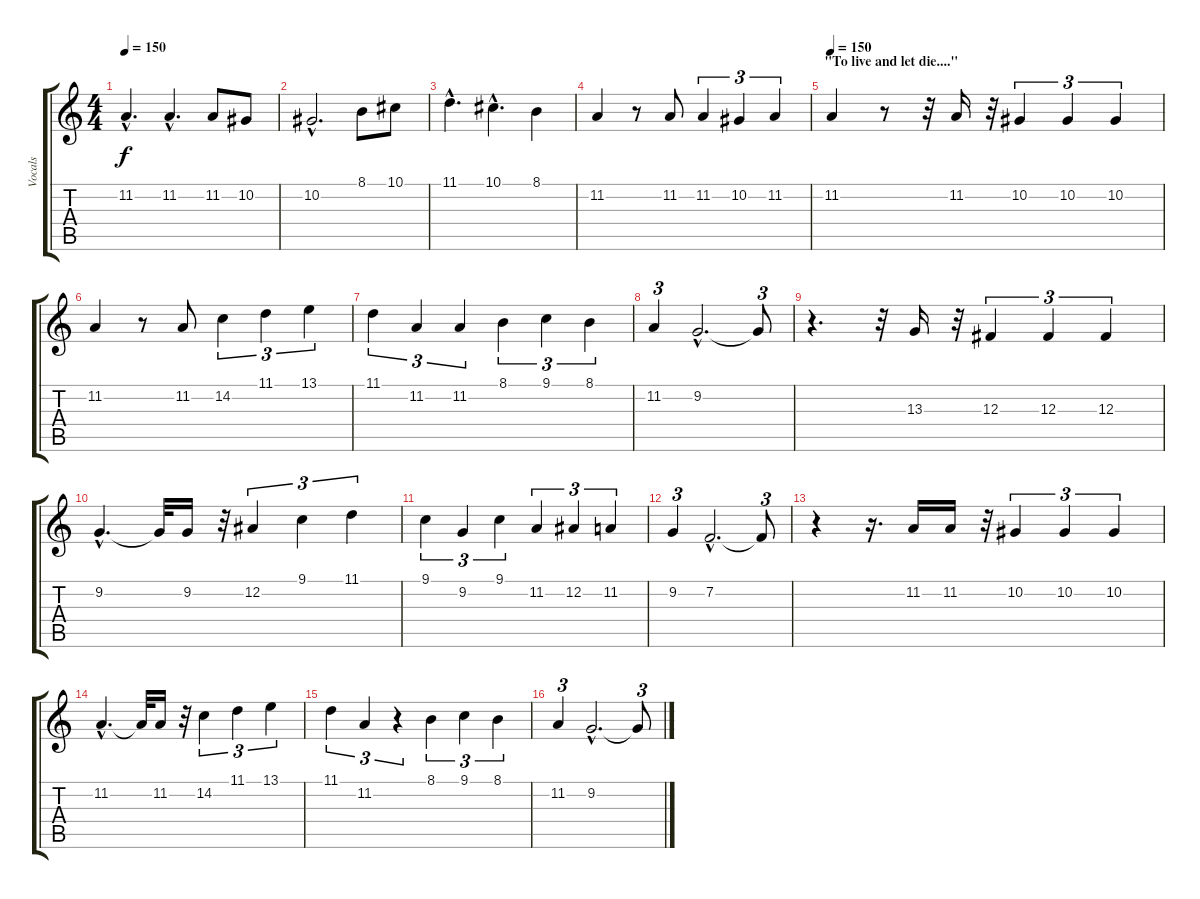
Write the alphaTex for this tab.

\track ("Vocals" "Vocals") {instrument lead3calliope}
\staff {score tabs}
\tuning (Eb4 Bb3 Gb3 Db3 Ab2 Eb2) {hide}
\ts (4 4)
\tempo 150
\clef g2
\ks c
11.2{hac}.4{d dy f} 11.2{hac}.4{d} 11.2.8 10.2.8 |
10.2{hac}.2{d} 8.1.8 10.1.8 |
11.1{hac}.4{d} 10.1{hac}.4{d} 8.1.4 |
11.2.4 r.8 11.2.8 11.2.4{tu (3 2)} 10.2.4{tu (3 2)} 11.2.4{tu (3 2)} |
\section ("" "\"To live and let die....\"")
\tempo 150
11.2.4 r.8 r.32 11.2.16 r.32 10.2.4{tu (3 2)} 10.2.4{tu (3 2)} 10.2.4{tu (3 2)} |
11.2.4 r.8 11.2.8 14.2.4{tu (3 2)} 11.1.4{tu (3 2)} 13.1.4{tu (3 2)} |
11.1.4{tu (3 2)} 11.2.4{tu (3 2)} 11.2.4{tu (3 2)} 8.1.4{tu (3 2)} 9.1.4{tu (3 2)} 8.1.4{tu (3 2)} |
11.2.4{tu (3 2)} 9.2{hac}.2{d} 9.2{t}.8{tu (3 2)} |
r.4{d} r.32 13.3.16 r.32 12.3.4{tu (3 2)} 12.3.4{tu (3 2)} 12.3.4{tu (3 2)} |
9.2{hac}.4{d} 9.2{t}.32 9.2.16 r.32 12.2.4{tu (3 2)} 9.1.4{tu (3 2)} 11.1.4{tu (3 2)} |
9.1.4{tu (3 2)} 9.2.4{tu (3 2)} 9.1.4{tu (3 2)} 11.2.4{tu (3 2)} 12.2.4{tu (3 2)} 11.2.4{tu (3 2)} |
9.2.4{tu (3 2)} 7.2{hac}.2{d} 7.2{t}.8{tu (3 2)} |
r.4 r.16{d} 11.2.16 11.2.16 r.32 10.2.4{tu (3 2)} 10.2.4{tu (3 2)} 10.2.4{tu (3 2)} |
11.2{hac}.4{d} 11.2{t}.32 11.2.16 r.32 14.2.4{tu (3 2)} 11.1.4{tu (3 2)} 13.1.4{tu (3 2)} |
11.1.4{tu (3 2)} 11.2.4{tu (3 2)} r.4{tu (3 2)} 8.1.4{tu (3 2)} 9.1.4{tu (3 2)} 8.1.4{tu (3 2)} |
11.2.4{tu (3 2)} 9.2{hac}.2{d} 9.2{t}.8{tu (3 2)}
